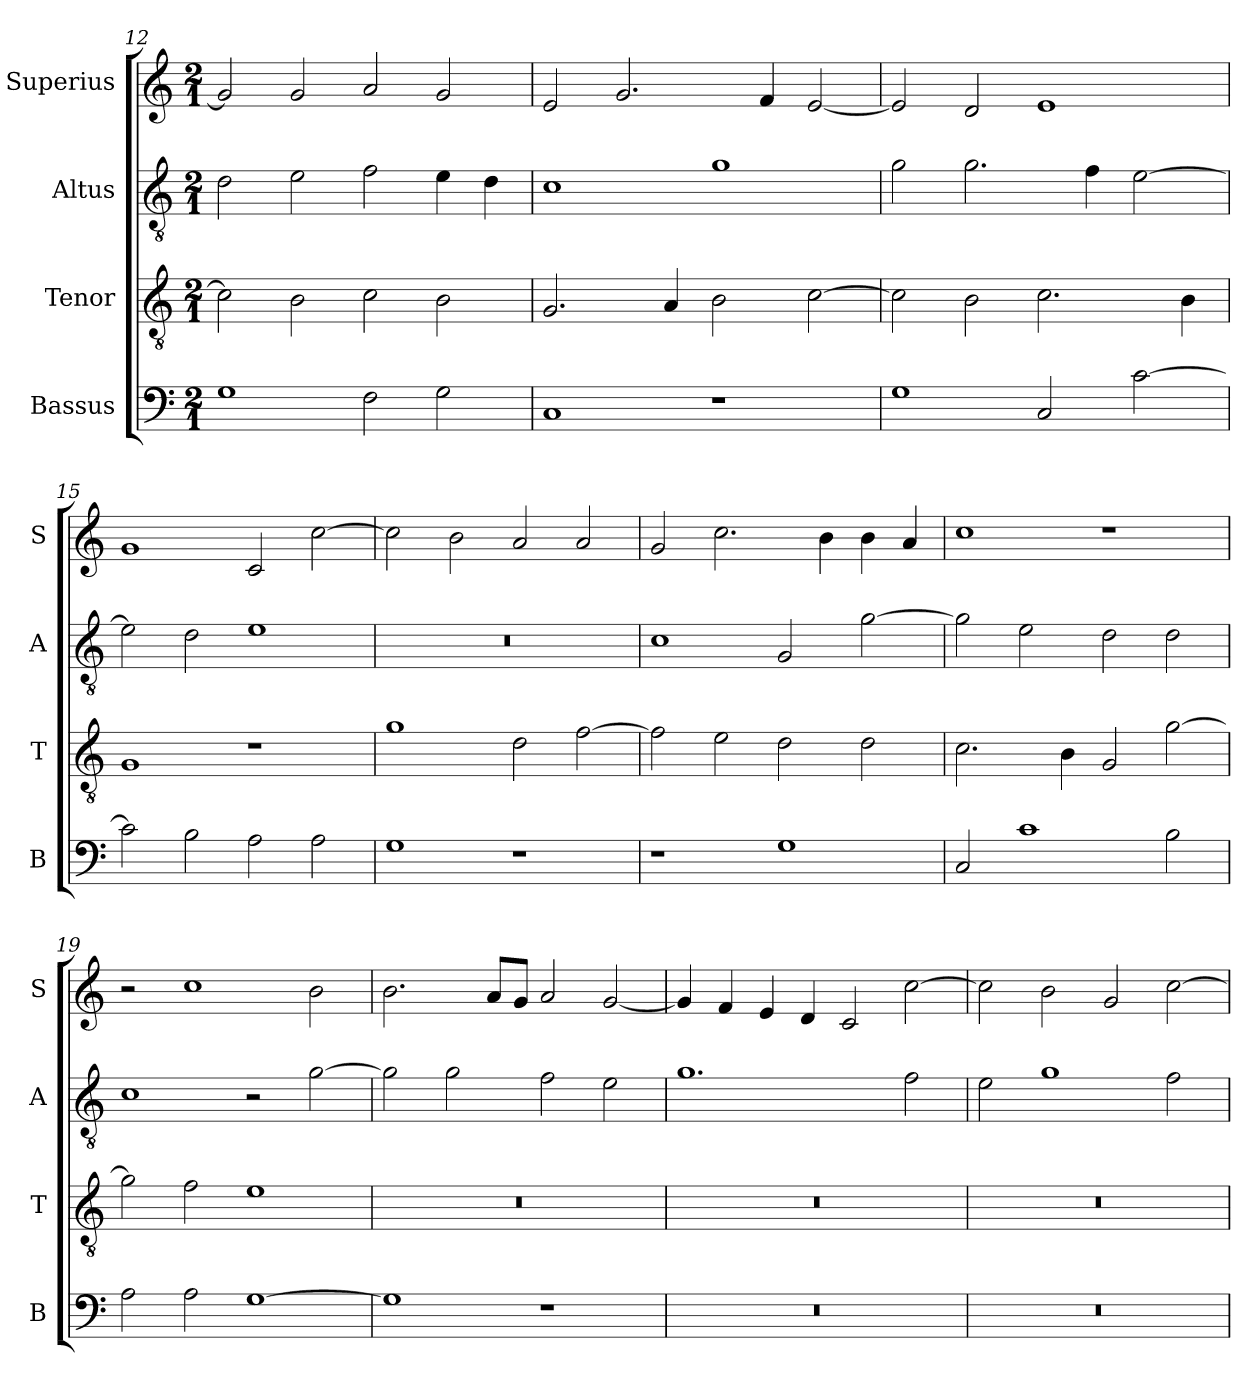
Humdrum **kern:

**kern	**kern	**kern	**kern
*part4	*part3	*part2	*part1
*staff4	*staff3	*staff2	*staff1
*I"Bassus	*I"Tenor	*I"Altus	*I"Superius
*I'B	*I'T	*I'A	*I'S
*clefF4	*clefGv2	*clefGv2	*clefG2
*k[]	*k[]	*k[]	*k[]
*M2/1	*M2/1	*M2/1	*M2/1
=12	=12	=12	=12
1G	2c\]	2d\	2g/]
.	2B\	2e\	2g/
2F\	2c\	2f\	2a/
2G\	2B\	4e\	2g/
.	.	4d\	.
=13	=13	=13	=13
1C	2.G/	1c	2e/
.	.	.	2.g/
.	4A/	.	.
1r	2B\	1g	.
.	.	.	4f/
.	[2c\	.	[2e/
=14	=14	=14	=14
1G	2c\]	2g\	2e/]
.	2B\	2.g\	2d/
2C/	2.c\	.	1e
.	.	4f\	.
[2c\	.	[2e\	.
.	4B\	.	.
=15	=15	=15	=15
2c\]	1G	2e\]	1g
2B\	.	2d\	.
2A\	1r	1e	2c/
2A\	.	.	[2cc\
=16	=16	=16	=16
1G	1g	0r	2cc\]
.	.	.	2b\
1r	2d\	.	2a/
.	[2f\	.	2a/
=17	=17	=17	=17
1r	2f\]	1c	2g/
.	2e\	.	2.cc\
1G	2d\	2G/	.
.	.	.	4b\
.	2d\	[2g\	4b\
.	.	.	4a/
=18	=18	=18	=18
2C/	2.c\	2g\]	1cc
1c	.	2e\	.
.	4B\	.	.
.	2G/	2d\	1r
2B\	[2g\	2d\	.
=19	=19	=19	=19
2A\	2g\]	1c	2r
2A\	2f\	.	1cc
[1G	1e	2r	.
.	.	[2g\	2b\
=20	=20	=20	=20
1G]	0r	2g\]	2.b\
.	.	2g\	.
.	.	.	8a/L
.	.	.	8g/J
1r	.	2f\	2a/
.	.	2e\	[2g/
=21	=21	=21	=21
0r	0r	1.g	4g/]
.	.	.	4f/
.	.	.	4e/
.	.	.	4d/
.	.	.	2c/
.	.	2f\	[2cc\
=22	=22	=22	=22
0r	0r	2e\	2cc\]
.	.	1g	2b\
.	.	.	2g/
.	.	2f\	[2cc\
=	=	=	=
*-	*-	*-	*-
